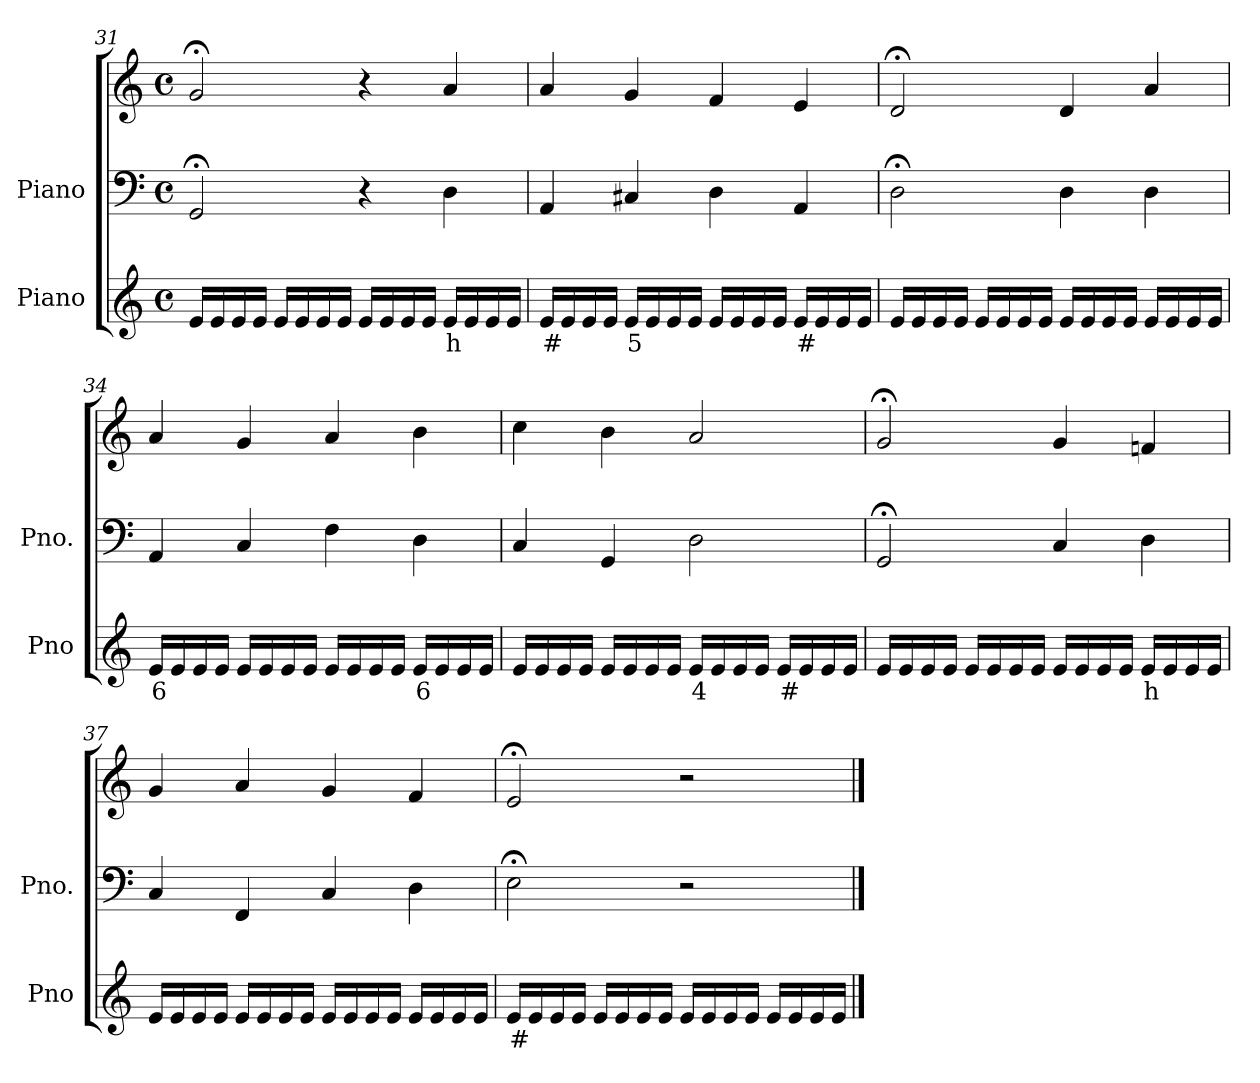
**kern	**text	**kern	**kern
*part2	*part2	*part1	*part1
*staff3	*staff3	*staff2	*staff1
*I"Piano	*	*I"Piano	*
*I'Pno	*	*I'Pno.	*
*clefG2	*	*clefF4	*clefG2
*k[]	*	*k[]	*k[]
*M4/4	*	*M4/4	*M4/4
*met(c)	*	*met(c)	*met(c)
=31	=31	=31	=31
16e/LL	.	2GG;</	2g;</
16e/	.	.	.
16e/	.	.	.
16e/JJ	.	.	.
16e/LL	.	.	.
16e/	.	.	.
16e/	.	.	.
16e/JJ	.	.	.
16e/LL	.	4r	4r
16e/	.	.	.
16e/	.	.	.
16e/JJ	.	.	.
!	!LO:LY:b	!	!
16e/LL	h	4D\	4a/
16e/	.	.	.
16e/	.	.	.
16e/JJ	.	.	.
=32	=32	=32	=32
!	!LO:LY:b	!	!
16e/LL	#	4AA/	4a/
16e/	.	.	.
16e/	.	.	.
16e/JJ	.	.	.
!	!LO:LY:b	!	!
16e/LL	5	4C#X/	4g/
16e/	.	.	.
16e/	.	.	.
16e/JJ	.	.	.
16e/LL	.	4D\	4f/
16e/	.	.	.
16e/	.	.	.
16e/JJ	.	.	.
!	!LO:LY:b	!	!
16e/LL	#	4AA/	4e/
16e/	.	.	.
16e/	.	.	.
16e/JJ	.	.	.
=33	=33	=33	=33
16e/LL	.	2D;<\	2d;</
16e/	.	.	.
16e/	.	.	.
16e/JJ	.	.	.
16e/LL	.	.	.
16e/	.	.	.
16e/	.	.	.
16e/JJ	.	.	.
16e/LL	.	4D\	4d/
16e/	.	.	.
16e/	.	.	.
16e/JJ	.	.	.
16e/LL	.	4D\	4a/
16e/	.	.	.
16e/	.	.	.
16e/JJ	.	.	.
=34	=34	=34	=34
!	!LO:LY:b	!	!
16e/LL	6	4AA/	4a/
16e/	.	.	.
16e/	.	.	.
16e/JJ	.	.	.
16e/LL	.	4C/	4g/
16e/	.	.	.
16e/	.	.	.
16e/JJ	.	.	.
16e/LL	.	4F\	4a/
16e/	.	.	.
16e/	.	.	.
16e/JJ	.	.	.
!	!LO:LY:b	!	!
16e/LL	6	4D\	4b\
16e/	.	.	.
16e/	.	.	.
16e/JJ	.	.	.
=35	=35	=35	=35
16e/LL	.	4C/	4cc\
16e/	.	.	.
16e/	.	.	.
16e/JJ	.	.	.
16e/LL	.	4GG/	4b\
16e/	.	.	.
16e/	.	.	.
16e/JJ	.	.	.
!	!LO:LY:b	!	!
16e/LL	4	2D\	2a/
16e/	.	.	.
16e/	.	.	.
16e/JJ	.	.	.
!	!LO:LY:b	!	!
16e/LL	#	.	.
16e/	.	.	.
16e/	.	.	.
16e/JJ	.	.	.
=36	=36	=36	=36
16e/LL	.	2GG;</	2g;</
16e/	.	.	.
16e/	.	.	.
16e/JJ	.	.	.
16e/LL	.	.	.
16e/	.	.	.
16e/	.	.	.
16e/JJ	.	.	.
16e/LL	.	4C/	4g/
16e/	.	.	.
16e/	.	.	.
16e/JJ	.	.	.
!	!LO:LY:b	!	!
16e/LL	h	4D\	4fn/
16e/	.	.	.
16e/	.	.	.
16e/JJ	.	.	.
=37	=37	=37	=37
16e/LL	.	4C/	4g/
16e/	.	.	.
16e/	.	.	.
16e/JJ	.	.	.
16e/LL	.	4FF/	4a/
16e/	.	.	.
16e/	.	.	.
16e/JJ	.	.	.
16e/LL	.	4C/	4g/
16e/	.	.	.
16e/	.	.	.
16e/JJ	.	.	.
16e/LL	.	4D\	4f/
16e/	.	.	.
16e/	.	.	.
16e/JJ	.	.	.
=38	=38	=38	=38
!	!LO:LY:b	!	!
16e/LL	#	2E;<\	2e;</
16e/	.	.	.
16e/	.	.	.
16e/JJ	.	.	.
16e/LL	.	.	.
16e/	.	.	.
16e/	.	.	.
16e/JJ	.	.	.
16e/LL	.	2r	2r
16e/	.	.	.
16e/	.	.	.
16e/JJ	.	.	.
16e/LL	.	.	.
16e/	.	.	.
16e/	.	.	.
16e/JJ	.	.	.
==	==	==	==
*-	*-	*-	*-
